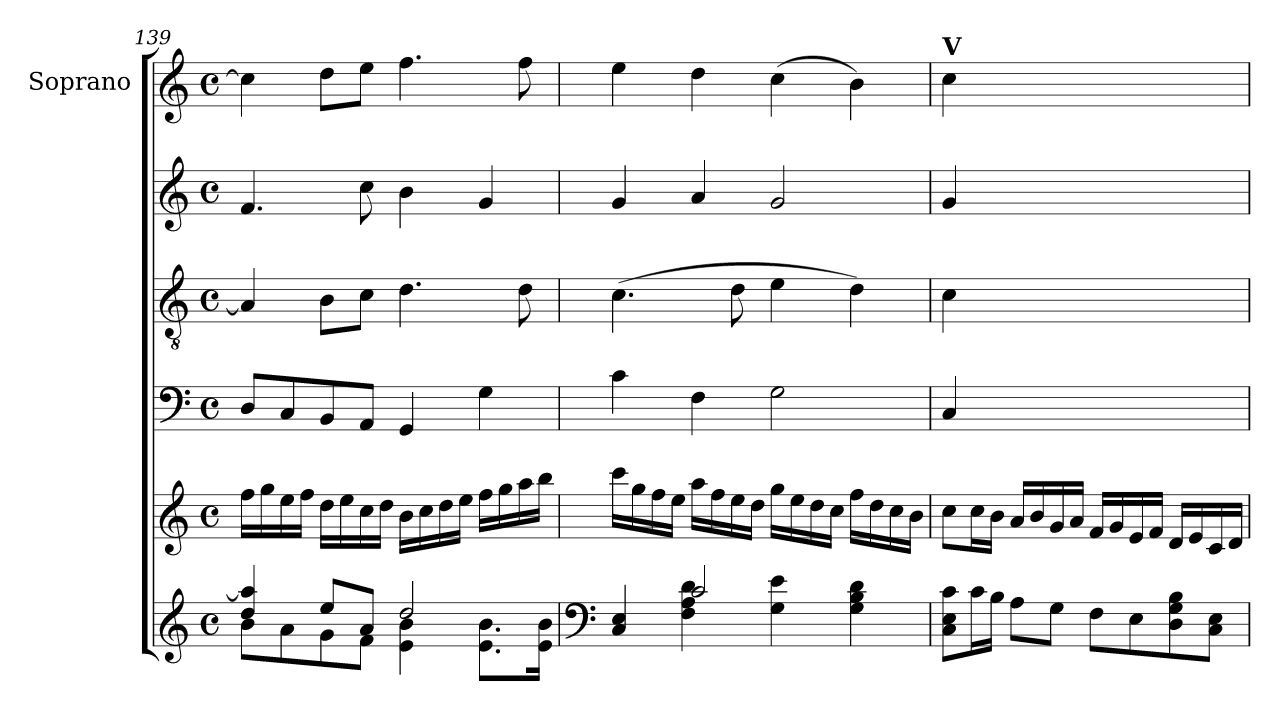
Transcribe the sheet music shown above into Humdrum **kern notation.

**kern	**kern	**kern	**kern	**kern	**kern
*part6	*part5	*part4	*part3	*part2	*part1
*staff6	*staff5	*staff4	*staff3	*staff2	*staff1
*	*	*	*	*	*I"Soprano
!!LO:LB:g=z
*clefG2	*clefG2	*clefF4	*clefGv2	*clefG2	*clefG2
*k[]	*k[]	*k[]	*k[]	*k[]	*k[]
*C:	*C:	*C:	*C:	*C:	*C:
*M4/4	*M4/4	*M4/4	*M4/4	*M4/4	*M4/4
*met(c)	*met(c)	*met(c)	*met(c)	*met(c)	*met(c)
=139	=139	=139	=139	=139	=139
*^	*	*	*	*	*
4dd/ 4aa/]	8b\L	16ff\LL	8D/L	4A/]	4.f/	4cc\]
.	.	16gg\	.	.	.	.
.	8a\	16ee\	8C/	.	.	.
.	.	16ff\JJ	.	.	.	.
8ee/L	8g\	16dd\LL	8BB/	8B\L	.	8dd\L
.	.	16ee\	.	.	.	.
8a/J	8f\J	16cc\	8AA/J	8c\J	8cc\	8ee\J
.	.	16dd\JJ	.	.	.	.
2dd/	4e\ 4b\	16b\LL	4GG/	4.d\	4b\	4.ff\
.	.	16cc\	.	.	.	.
.	.	16dd\	.	.	.	.
.	.	16ee\JJ	.	.	.	.
.	8.e\ 8.b\L	16ff\LL	4G\	.	4g/	.
.	.	16gg\	.	.	.	.
.	.	16aa\	.	8d\	.	8ff\
.	16e\ 16b\Jk	16bb\JJ	.	.	.	.
!!LO:PB:g=z
=140	=140	=140	=140	=140	=140	=140
*clefF4	*	*	*	*	*	*
4C/ 4E/	4ryy	16ccc\LL	4c\	(>4.c\	4g/	4ee\
.	.	16gg\	.	.	.	.
.	.	16ff\	.	.	.	.
.	.	16ee\JJ	.	.	.	.
2c/	4F\ 4A\ 4d\	16aa\LL	4F\	.	4a/	4dd\
.	.	16ff\	.	.	.	.
.	.	16ee\	.	8d\	.	.
.	.	16dd\JJ	.	.	.	.
.	4G\ 4e\	16gg\LL	2G\	4e\	2g/	(>4cc\
.	.	16ee\	.	.	.	.
.	.	16dd\	.	.	.	.
.	.	16cc\JJ	.	.	.	.
4G\ 4B\ 4d\	4ryy	16ff\LL	.	4d\)	.	4b\)
.	.	16dd\	.	.	.	.
.	.	16cc\	.	.	.	.
.	.	16b\JJ	.	.	.	.
*v	*v	*	*	*	*	*
=141	=141	=141	=141	=141	=141
!	!	!	!	!	!LO:TX:a:B:t=V
8C\ 8E\ 8c\L	8cc\L	4C/	4c\	4g/	4cc\
16c\L	16cc\L	.	.	.	.
16B\JJ	16b\JJ	.	.	.	.
8A\L	16a/LL	2.ryy	2.ryy	2.ryy	2.ryy
.	16b/	.	.	.	.
8G\J	16g/	.	.	.	.
.	16a/JJ	.	.	.	.
8F\L	16f/LL	.	.	.	.
.	16g/	.	.	.	.
8E\	16e/	.	.	.	.
.	16f/JJ	.	.	.	.
8D\ 8G\ 8B\	16d/LL	.	.	.	.
.	16e/	.	.	.	.
8C\ 8E\J	16c/	.	.	.	.
.	16d/JJ	.	.	.	.
=	=	=	=	=	=
*-	*-	*-	*-	*-	*-
